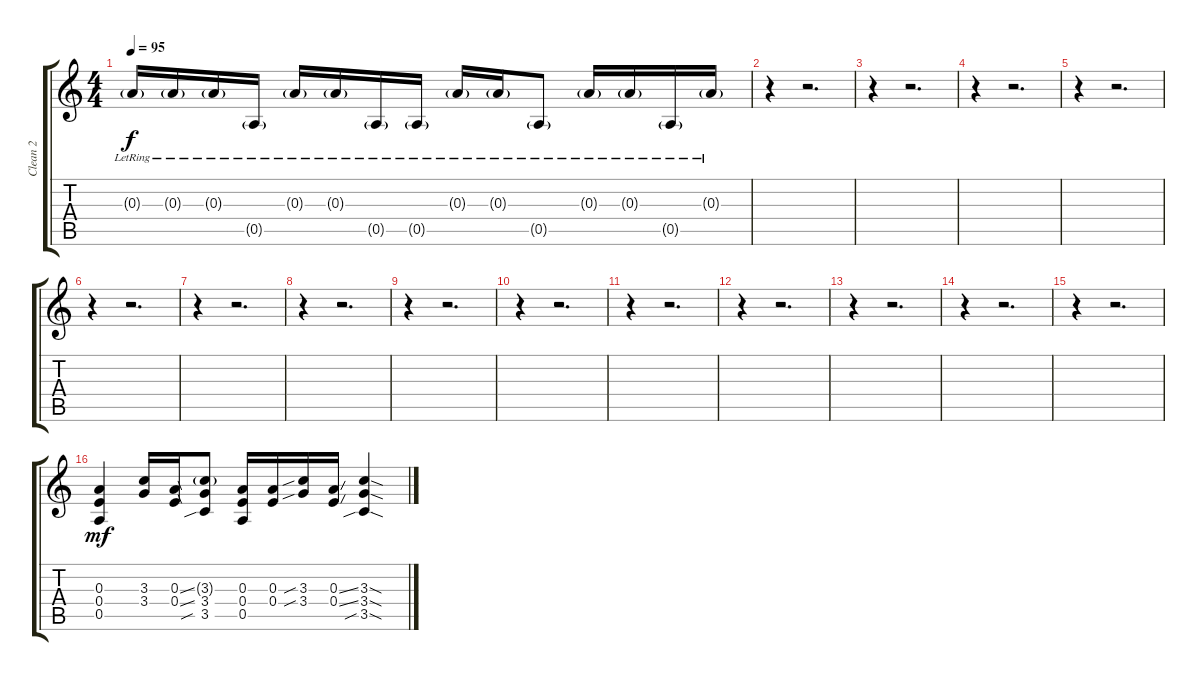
\track ("Clean 2" "Clean 2") {instrument electricguitarclean}
\staff {score tabs}
\tuning (E4 Db4 A3 E3 A2 E2) {hide}
\ts (4 4)
\tempo 95
\clef g2
\ks c
0.3{g lr}.16{dy f instrument electricguitarclean} 0.3{g lr}.16 0.3{g lr}.16 0.5{g lr}.16 0.3{g lr}.16 0.3{g lr}.16 0.5{g lr}.16 0.5{g lr}.16 0.3{g lr}.16 0.3{g lr}.16 0.5{g lr}.8 0.3{g lr}.16 0.3{g lr}.16 0.5{g lr}.16 0.3{g lr}.16 |
r.4 r.2{d} |
r.4 r.2{d} |
r.4 r.2{d} |
r.4 r.2{d} |
r.4 r.2{d} |
r.4 r.2{d} |
r.4 r.2{d} |
r.4 r.2{d} |
r.4 r.2{d} |
r.4 r.2{d} |
r.4 r.2{d} |
r.4 r.2{d} |
r.4 r.2{d} |
r.4 r.2{d} |
(0.3 0.4 0.5).4{dy mf} (3.3 3.4).16 (0.3{ss} 0.4{ss}).16 (3.3{g} 3.4 3.5{sib}).8 (0.3 0.4 0.5).16 (0.3 0.4).16 (3.3{sib} 3.4{sib}).16 (0.3{ss} 0.4{ss}).16 (3.3{sod} 3.4{sod} 3.5{sib sod}).4
